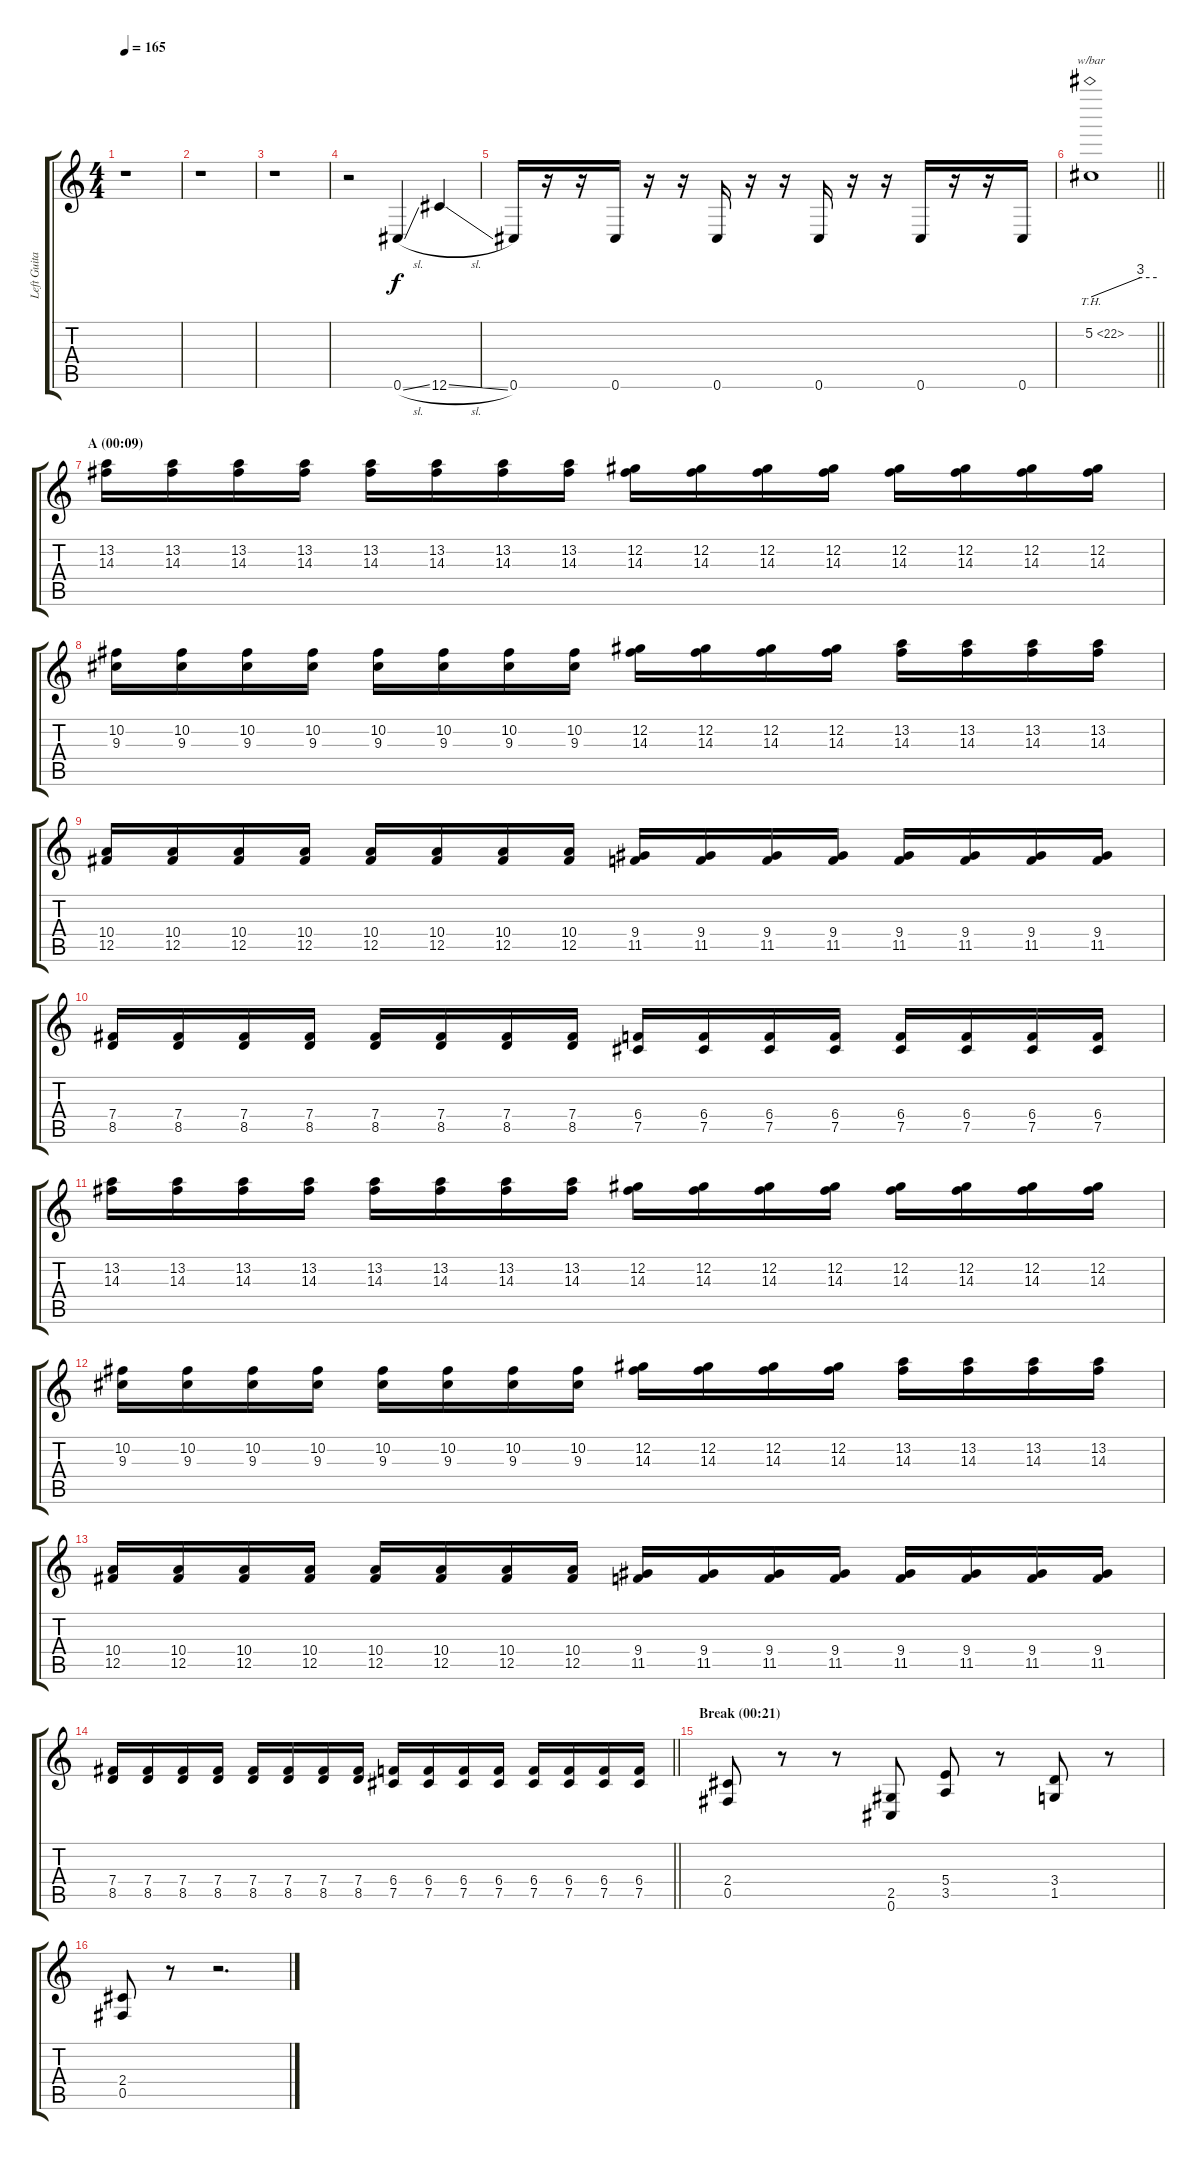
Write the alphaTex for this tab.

\track ("Left Guitar" "Left Guita") {instrument distortionguitar}
\staff {score tabs}
\tuning (Db4 Ab3 E3 B2 Gb2 Db2) {hide}
\ts (4 4)
\tempo 165
\clef g2
\ks c
r.1{dy f instrument distortionguitar} |
r.1 |
r.1 |
r.2 0.6{sl}.4 12.6{sl}.4 |
0.6.16 r.16 r.16 0.6.16 r.16 r.16 0.6.16 r.16 r.16 0.6.16 r.16 r.16 0.6.16 r.16 r.16 0.6.16 |
\barLineRight lightlight
5.2{th 17}.1{tbe (custom default 0 0 45 12 60 12)} |
\section ("" "A (00:09)")
(13.2 14.3).16 (13.2 14.3).16 (13.2 14.3).16 (13.2 14.3).16 (13.2 14.3).16 (13.2 14.3).16 (13.2 14.3).16 (13.2 14.3).16 (12.2 14.3).16 (12.2 14.3).16 (12.2 14.3).16 (12.2 14.3).16 (12.2 14.3).16 (12.2 14.3).16 (12.2 14.3).16 (12.2 14.3).16 |
(10.2 9.3).16 (10.2 9.3).16 (10.2 9.3).16 (10.2 9.3).16 (10.2 9.3).16 (10.2 9.3).16 (10.2 9.3).16 (10.2 9.3).16 (12.2 14.3).16 (12.2 14.3).16 (12.2 14.3).16 (12.2 14.3).16 (13.2 14.3).16 (13.2 14.3).16 (13.2 14.3).16 (13.2 14.3).16 |
(10.4 12.5).16 (10.4 12.5).16 (10.4 12.5).16 (10.4 12.5).16 (10.4 12.5).16 (10.4 12.5).16 (10.4 12.5).16 (10.4 12.5).16 (9.4 11.5).16 (9.4 11.5).16 (9.4 11.5).16 (9.4 11.5).16 (9.4 11.5).16 (9.4 11.5).16 (9.4 11.5).16 (9.4 11.5).16 |
(7.4 8.5).16 (7.4 8.5).16 (7.4 8.5).16 (7.4 8.5).16 (7.4 8.5).16 (7.4 8.5).16 (7.4 8.5).16 (7.4 8.5).16 (6.4 7.5).16 (6.4 7.5).16 (6.4 7.5).16 (6.4 7.5).16 (6.4 7.5).16 (6.4 7.5).16 (6.4 7.5).16 (6.4 7.5).16 |
(13.2 14.3).16 (13.2 14.3).16 (13.2 14.3).16 (13.2 14.3).16 (13.2 14.3).16 (13.2 14.3).16 (13.2 14.3).16 (13.2 14.3).16 (12.2 14.3).16 (12.2 14.3).16 (12.2 14.3).16 (12.2 14.3).16 (12.2 14.3).16 (12.2 14.3).16 (12.2 14.3).16 (12.2 14.3).16 |
(10.2 9.3).16 (10.2 9.3).16 (10.2 9.3).16 (10.2 9.3).16 (10.2 9.3).16 (10.2 9.3).16 (10.2 9.3).16 (10.2 9.3).16 (12.2 14.3).16 (12.2 14.3).16 (12.2 14.3).16 (12.2 14.3).16 (13.2 14.3).16 (13.2 14.3).16 (13.2 14.3).16 (13.2 14.3).16 |
(10.4 12.5).16 (10.4 12.5).16 (10.4 12.5).16 (10.4 12.5).16 (10.4 12.5).16 (10.4 12.5).16 (10.4 12.5).16 (10.4 12.5).16 (9.4 11.5).16 (9.4 11.5).16 (9.4 11.5).16 (9.4 11.5).16 (9.4 11.5).16 (9.4 11.5).16 (9.4 11.5).16 (9.4 11.5).16 |
\barLineRight lightlight
(7.4 8.5).16 (7.4 8.5).16 (7.4 8.5).16 (7.4 8.5).16 (7.4 8.5).16 (7.4 8.5).16 (7.4 8.5).16 (7.4 8.5).16 (6.4 7.5).16 (6.4 7.5).16 (6.4 7.5).16 (6.4 7.5).16 (6.4 7.5).16 (6.4 7.5).16 (6.4 7.5).16 (6.4 7.5).16 |
\section ("" "Break (00:21)")
(2.4 0.5).8 r.8 r.8 (2.5 0.6).8 (5.4 3.5).8 r.8 (3.4 1.5).8 r.8 |
(2.4 0.5).8 r.8 r.2{d}
